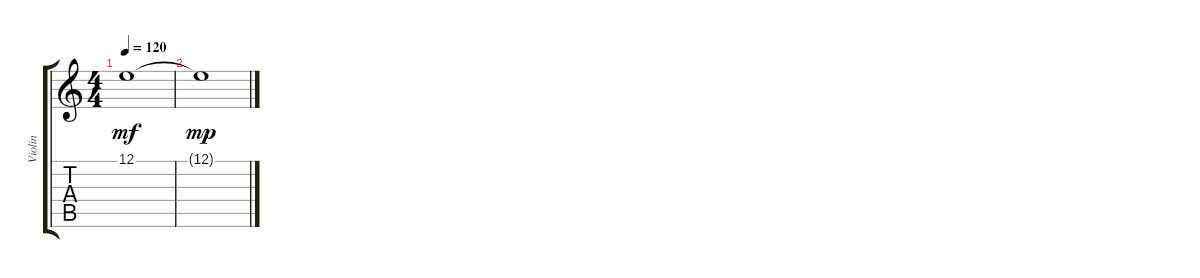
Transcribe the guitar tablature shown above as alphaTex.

\track ("Violin" "Violin") {instrument violin}
\staff {score tabs}
\tuning (E4 B3 G3 D3 A2 E2) {hide}
\ts (4 4)
\tempo 120
\clef g2
\ks c
12.1{t}.1{dy mf volume 1} |
12.1{t}.1{dy mp}
